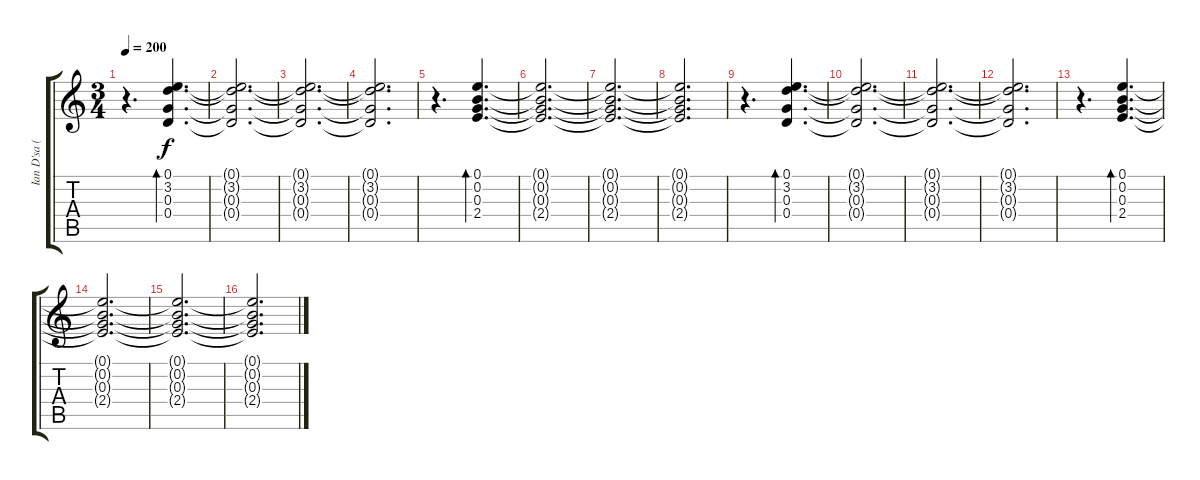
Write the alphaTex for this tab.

\track ("Ian D'sa (Clean)" "Ian D'sa (") {instrument electricguitarclean}
\staff {score tabs}
\tuning (E4 B3 G3 D3 A2 Eb2) {hide}
\ts (3 4)
\tempo 200
\clef g2
\ks c
r.4{d dy f} (0.1 3.2 0.3 0.4).4{d bd 240} |
(0.1{t} 3.2{t} 0.3{t} 0.4{t}).2{d} |
(0.1{t} 3.2{t} 0.3{t} 0.4{t}).2{d} |
(0.1{t} 3.2{t} 0.3{t} 0.4{t}).2{d} |
r.4{d} (0.1 0.2 0.3 2.4).4{d bd 240} |
(0.1{t} 0.2{t} 0.3{t} 2.4{t}).2{d} |
(0.1{t} 0.2{t} 0.3{t} 2.4{t}).2{d} |
(0.1{t} 0.2{t} 0.3{t} 2.4{t}).2{d} |
r.4{d} (0.1 3.2 0.3 0.4).4{d bd 240} |
(0.1{t} 3.2{t} 0.3{t} 0.4{t}).2{d} |
(0.1{t} 3.2{t} 0.3{t} 0.4{t}).2{d} |
(0.1{t} 3.2{t} 0.3{t} 0.4{t}).2{d} |
r.4{d} (0.1 0.2 0.3 2.4).4{d bd 240} |
(0.1{t} 0.2{t} 0.3{t} 2.4{t}).2{d} |
(0.1{t} 0.2{t} 0.3{t} 2.4{t}).2{d} |
(0.1{t} 0.2{t} 0.3{t} 2.4{t}).2{d}
